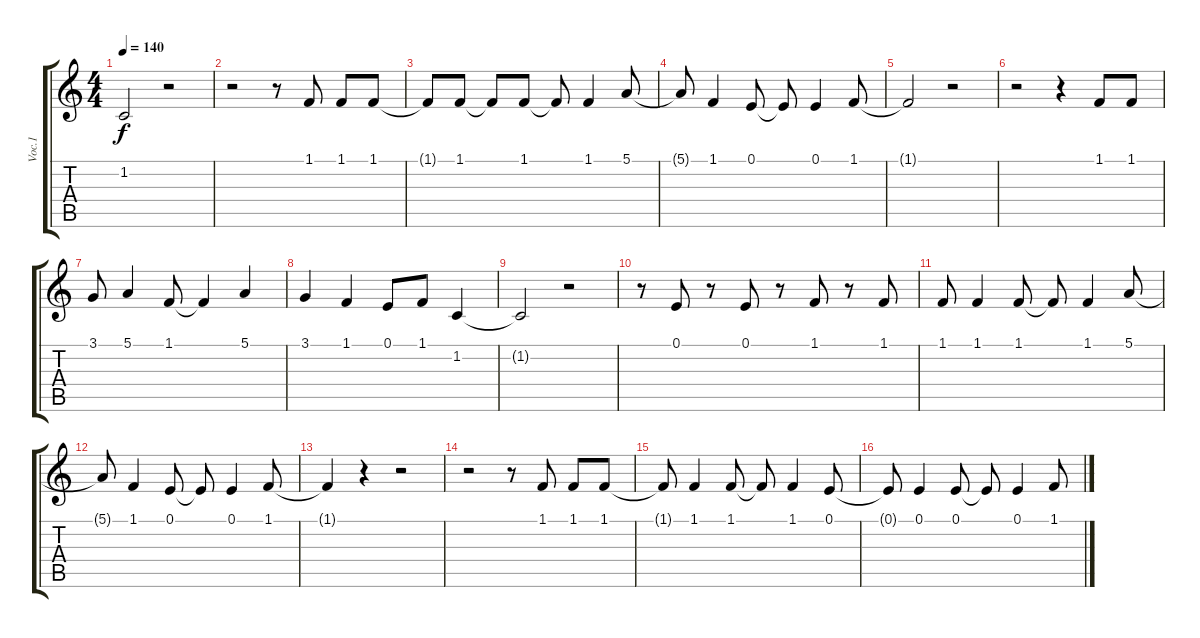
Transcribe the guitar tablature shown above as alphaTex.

\track ("Voc.1" "Voc.1") {instrument altosax}
\staff {score tabs}
\tuning (E4 B3 G3 D3 A2 E2) {hide}
\ts (4 4)
\tempo 140
\clef g2
\ks c
1.2{t}.2{dy f} r.2 |
r.2 r.8 1.1.8 1.1.8 1.1.8 |
1.1{t}.8 1.1.8 1.1{t}.8 1.1.8 1.1{t}.8 1.1.4 5.1.8 |
5.1{t}.8 1.1.4 0.1.8 0.1{t}.8 0.1.4 1.1.8 |
1.1{t}.2 r.2 |
r.2 r.4 1.1.8 1.1.8 |
3.1.8 5.1.4 1.1.8 1.1{t}.4 5.1.4 |
3.1.4 1.1.4 0.1.8 1.1.8 1.2.4 |
1.2{t}.2 r.2 |
r.8 0.1.8 r.8 0.1.8 r.8 1.1.8 r.8 1.1.8 |
1.1.8 1.1.4 1.1.8 1.1{t}.8 1.1.4 5.1.8 |
5.1{t}.8 1.1.4 0.1.8 0.1{t}.8 0.1.4 1.1.8 |
1.1{t}.4 r.4 r.2 |
r.2 r.8 1.1.8 1.1.8 1.1.8 |
1.1{t}.8 1.1.4 1.1.8 1.1{t}.8 1.1.4 0.1.8 |
0.1{t}.8 0.1.4 0.1.8 0.1{t}.8 0.1.4 1.1.8
